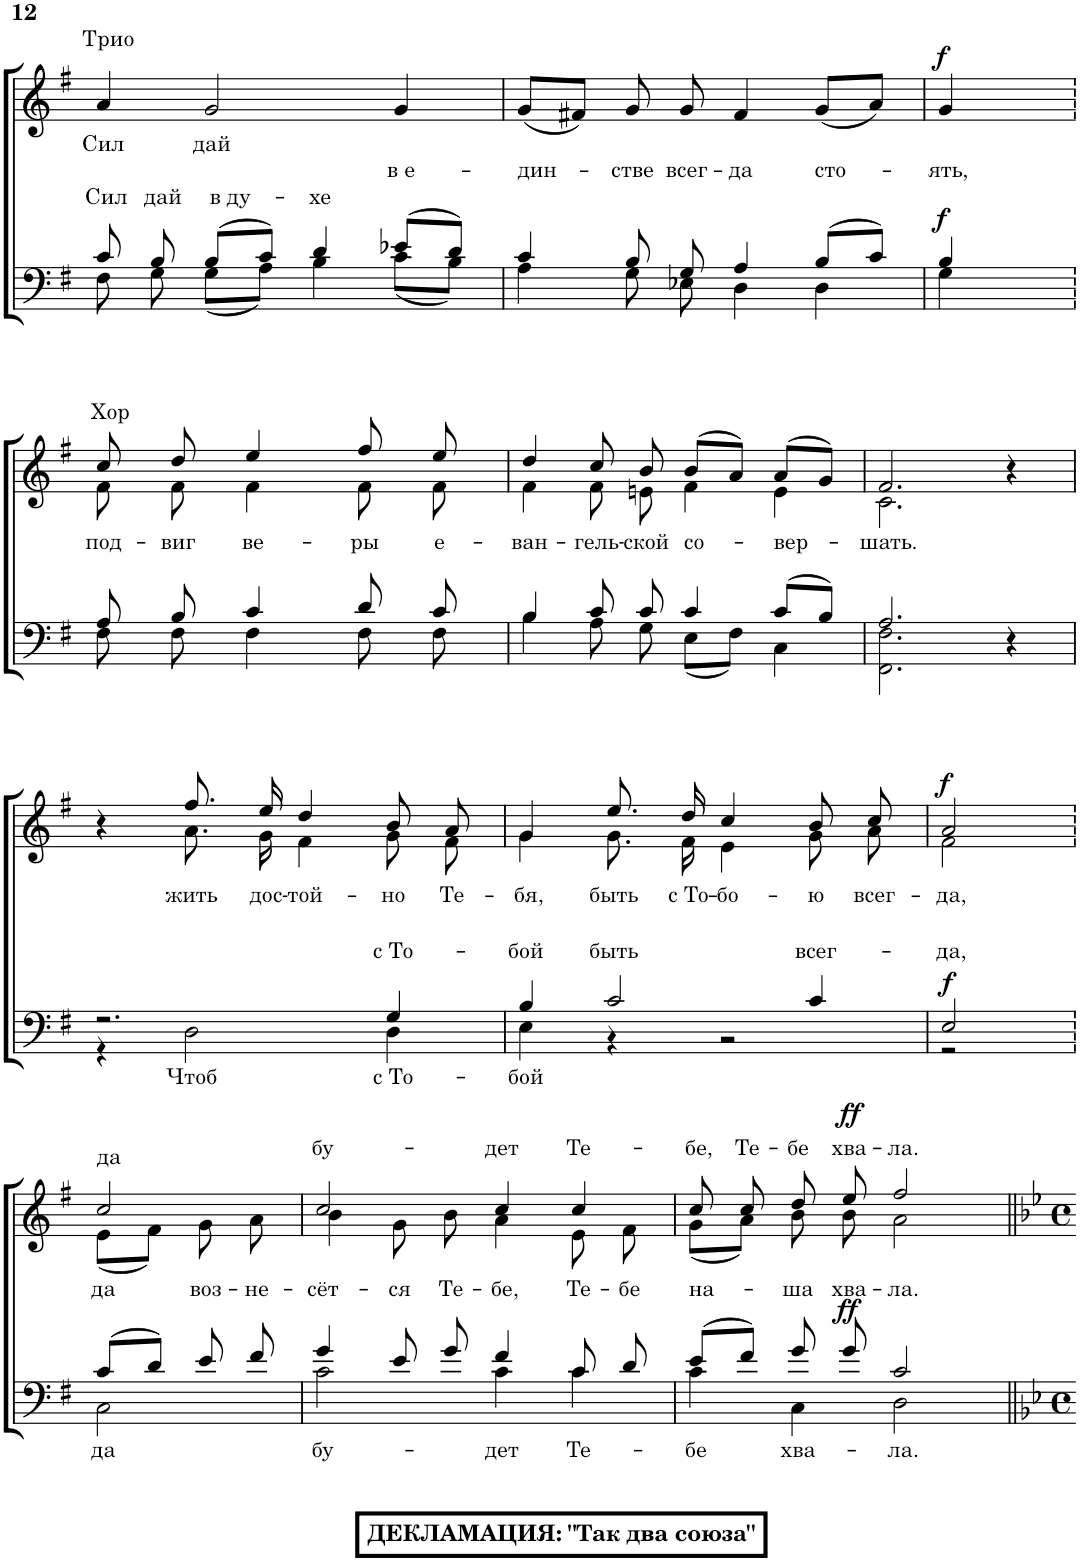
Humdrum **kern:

**kern	**text	**dynam	**kern	**text	**text	**dynam	**kern
*part3	*part3	*part3	*part2	*part2	*part2	*part2	*part1
*staff3	*staff3	*staff3	*staff2	*staff2	*staff2	*staff2	*staff1
*I"Men	*	*	*I"Women	*	*	*	*I"Soprano
!!LO:PB:g=z
*clefF4	*	*	*clefG2	*	*	*	*clefG2
*k[f#]	*	*	*k[f#]	*	*	*	*k[f#]
*M4/4	*	*	*M4/4	*	*	*	*M4/4
=21	=21	=21	=21	=21	=21	=21	=21
!	!LO:LY:a	!	!	!LO:LY:b	!	!	!
*^	*	*	*	*	*	*	*^
8c/	8F#\	Сил	.	4a/	Сил	.	.	1r	8ryy
!	!	!	!	!	!	!	!	!	!LO:TX:a:t=Трио
!	!	!LO:LY:a	!	!	!	!	!	!	!
8B/	8G\	дай	.	.	.	.	.	.	2..ryy
!	!	!LO:LY:a	!	!	!LO:LY:b	!	!	!	!
(8B/L	(8G\L	в ду-	.	2g/	дай	.	.	.	.
8c/J)	8A\J)	.	.	.	.	.	.	.	.
!	!	!LO:LY:a	!	!	!	!	!	!	!
4d/	4B\	-хе	.	.	.	.	.	.	.
!	!	!	!	!	!	!LO:LY:b	!	!	!
(8e-X/L	(8c\L	.	.	4g/	.	в е-	.	.	.
8d/J)	8B\J)	.	.	.	.	.	.	.	.
=22	=22	=22	=22	=22	=22	=22	=22	=22	=22
!	!	!	!	!	!	!LO:LY:b	!	!	!
*	*	*	*	*	*	*	*	*v	*v
4c/	4A\	.	.	(8g/L	.	-дин-	.	1r
.	.	.	.	8f#X/J)	.	.	.	.
!	!	!	!	!	!	!LO:LY:b	!	!
8B/	8G\	.	.	8g/	.	-стве	.	.
!	!	!	!	!	!	!LO:LY:b	!	!
8G/	8E-X\	.	.	8g/	.	всег-	.	.
!	!	!	!	!	!	!LO:LY:b	!	!
4A/	4D\	.	.	4f#/	.	-да	.	.
!	!	!	!	!	!	!LO:LY:b	!	!
(8B/L	4D\	.	.	(8g/L	.	сто-	.	.
8c/J)	.	.	.	8a/J)	.	.	.	.
=23	=23	=23	=23	=23	=23	=23	=23	=23
!	!	!	!LO:DY:a	!	!	!LO:LY:b	!LO:DY:a	!
4B/	4G\	.	f	4g/	.	-ять,	f	1r
2.ryy	2.ryy	.	.	2.ryy	.	.	.	.
!!LO:LB:g=z
=24	=24	=24	=24	=24	=24	=24	=24	=24
!	!	!	!	!	!	!	!	!LO:TX:a:t=Хор
!	!	!	!	!	!LO:LY:b	!	!	!
*	*	*	*	*^	*	*	*	*
8A/	8F#\	.	.	8cc/	8f#\	под-	.	.	1r
!	!	!	!	!	!	!LO:LY:b	!	!	!
8B/	8F#\	.	.	8dd/	8f#\	-виг	.	.	.
!	!	!	!	!	!	!LO:LY:b	!	!	!
4c/	4F#\	.	.	4ee/	4f#\	ве-	.	.	.
!	!	!	!	!	!	!LO:LY:b	!	!	!
8d/	8F#\	.	.	8ff#/	8f#\	-ры	.	.	.
!	!	!	!	!	!	!LO:LY:b	!	!	!
8c/	8F#\	.	.	8ee/	8f#\	е-	.	.	.
4ryy	4ryy	.	.	4ryy	4ryy	.	.	.	.
=25	=25	=25	=25	=25	=25	=25	=25	=25	=25
!	!	!	!	!	!	!LO:LY:b	!	!	!
4B/	4B\	.	.	4dd/	4f#\	-ван-	.	.	1r
!	!	!	!	!	!	!LO:LY:b	!	!	!
8c/	8A\	.	.	8cc/	8f#\	-гель-	.	.	.
!	!	!	!	!	!	!LO:LY:b	!	!	!
8c/	8G\	.	.	8b/	8en\	-ской	.	.	.
!	!	!	!	!	!	!LO:LY:b	!	!	!
4c/	(8E\L	.	.	(8b/L	4f#\	со-	.	.	.
.	8F#\J)	.	.	8a/J)	.	.	.	.	.
!	!	!	!	!	!	!LO:LY:b	!	!	!
(8c/L	4C\	.	.	(8a/L	4e\	-вер-	.	.	.
8B/J)	.	.	.	8g/J)	.	.	.	.	.
=26	=26	=26	=26	=26	=26	=26	=26	=26	=26
!	!	!	!	!	!	!LO:LY:b	!	!	!
2.A/	2.FF#\ 2.F#\	.	.	2.f#/	2.c\	-шать.	.	.	1r
4r	4r	.	.	4r	4r	.	.	.	.
!!LO:LB:g=z
=27	=27	=27	=27	=27	=27	=27	=27	=27	=27
2.r	4r	.	.	4r	4r	.	.	.	1r
!	!	!LO:LY:b	!	!	!	!LO:LY:b	!	!	!
.	2D\	Чтоб	.	8.ff#/	8.a\	жить	.	.	.
!	!	!	!	!	!	!LO:LY:b	!	!	!
.	.	.	.	16ee/	16g\	дос-	.	.	.
!	!	!	!	!	!	!LO:LY:b	!	!	!
.	.	.	.	4dd/	4f#\	-той-	.	.	.
!	!	!LO:LY:a	!	!	!	!	!	!	!
!	!	!LO:LY:b	!	!	!	!LO:LY:b	!	!	!
4G/	4D\	с То-	.	8b/	8g\	-но	.	.	.
!	!	!	!	!	!	!LO:LY:b	!	!	!
.	.	.	.	8a/	8f#\	Те-	.	.	.
=28	=28	=28	=28	=28	=28	=28	=28	=28	=28
!	!	!LO:LY:a	!	!	!	!	!	!	!
!	!	!LO:LY:b	!	!	!	!LO:LY:b	!	!	!
4B/	4E\	-бой	.	4g/	4g\	-бя,	.	.	1r
!	!	!LO:LY:a	!	!	!	!LO:LY:b	!	!	!
2c/	4r	быть	.	8.ee/	8.g\	быть	.	.	.
!	!	!	!	!	!	!LO:LY:b	!	!	!
.	.	.	.	16dd/	16f#\	с То-	.	.	.
!	!	!	!	!	!	!LO:LY:b	!	!	!
.	2r	.	.	4cc/	4e\	-бо-	.	.	.
!	!	!LO:LY:a	!	!	!	!LO:LY:b	!	!	!
4c/	.	всег-	.	8b/	8g\	-ю	.	.	.
!	!	!	!	!	!	!LO:LY:b	!	!	!
.	.	.	.	8cc/	8a\	всег-	.	.	.
=29	=29	=29	=29	=29	=29	=29	=29	=29	=29
!	!	!LO:LY:a	!LO:DY:a	!	!	!LO:LY:b	!	!LO:DY:a	!
2E/	2r	-да,	f	2a/	2f#\	-да,	.	f	1r
2ryy	2ryy	.	.	2ryy	2ryy	.	.	.	.
!!LO:LB:g=z
=30	=30	=30	=30	=30	=30	=30	=30	=30	=30
!	!	!LO:LY:b	!	!	!	!LO:LY:a	!	!	!
!	!	!	!	!	!	!LO:LY:b	!	!	!
(8c/L	2C\	да	.	2cc/	(8e\L	да	.	.	1r
8d/J)	.	.	.	.	8f#\J)	.	.	.	.
!	!	!	!	!	!	!LO:LY:b	!	!	!
8e/	.	.	.	.	8g\	воз-	.	.	.
!	!	!	!	!	!	!LO:LY:b	!	!	!
8f#/	.	.	.	.	8a\	-не-	.	.	.
2ryy	2ryy	.	.	2ryy	2ryy	.	.	.	.
=31	=31	=31	=31	=31	=31	=31	=31	=31	=31
!	!	!LO:LY:b	!	!	!	!LO:LY:a	!	!	!
!	!	!	!	!	!	!LO:LY:b	!	!	!
4g/	2c\	бу-	.	2cc/	4b\	-сёт-	.	.	1r
!	!	!	!	!	!	!LO:LY:b	!	!	!
8e/	.	.	.	.	8g\	-ся	.	.	.
!	!	!	!	!	!	!LO:LY:b	!	!	!
8g/	.	.	.	.	8b\	Те-	.	.	.
!	!	!LO:LY:b	!	!	!	!LO:LY:a	!	!	!
!	!	!	!	!	!	!LO:LY:b	!	!	!
4f#/	4c\	-дет	.	4cc/	4a\	-бе,	.	.	.
!	!	!LO:LY:b	!	!	!	!LO:LY:a	!	!	!
!	!	!	!	!	!	!LO:LY:b	!	!	!
8c/	4c\	Те-	.	4cc/	8e\	Те-	.	.	.
!	!	!	!	!	!	!LO:LY:b	!	!	!
8d/	.	.	.	.	8f#\	-бе	.	.	.
=32	=32	=32	=32	=32	=32	=32	=32	=32	=32
!	!	!LO:LY:b	!	!	!	!LO:LY:a	!	!	!
!	!	!	!	!	!	!LO:LY:b	!	!	!
*	*	*	*	*	*	*	*	*	*^
(8e/L	4c\	-бе	.	8cc/	(8g\L	на-	.	.	1r	2ryy
!	!	!	!	!	!	!LO:LY:a	!	!	!	!
8f#/J)	.	.	.	8cc/	8a\J)	Те-	.	.	.	.
!	!	!LO:LY:b	!	!	!	!LO:LY:a	!	!	!	!
!	!	!	!	!	!	!LO:LY:b	!	!	!	!
8g/	4C\	хва-	.	8dd/	8b\	-ша	.	.	.	.
!	!	!	!	!	!	!LO:LY:a	!	!	!	!
!	!	!	!LO:DY:a	!	!	!LO:LY:b	!	!LO:DY:a	!	!
8g/	.	.	ff	8ee/	8b\	хва-	.	ff	.	.
!	!	!	!	!	!	!	!	!	!	!LO:TX:b:B:t=ДЕКЛАМАЦИЯ&colon; "Так два союза"
!	!	!LO:LY:b	!	!	!	!LO:LY:a	!	!	!	!
!	!	!	!	!	!	!LO:LY:b	!	!	!	!
2c/	2D\	-ла.	.	2ff#/	2a\	-ла.	.	.	.	2ryy
*v	*v	*	*	*	*	*	*	*	*v	*v
*	*	*	*v	*v	*	*	*	*
=||	=||	=||	=||	=||	=||	=||	=||
*-	*-	*-	*-	*-	*-	*-	*-
